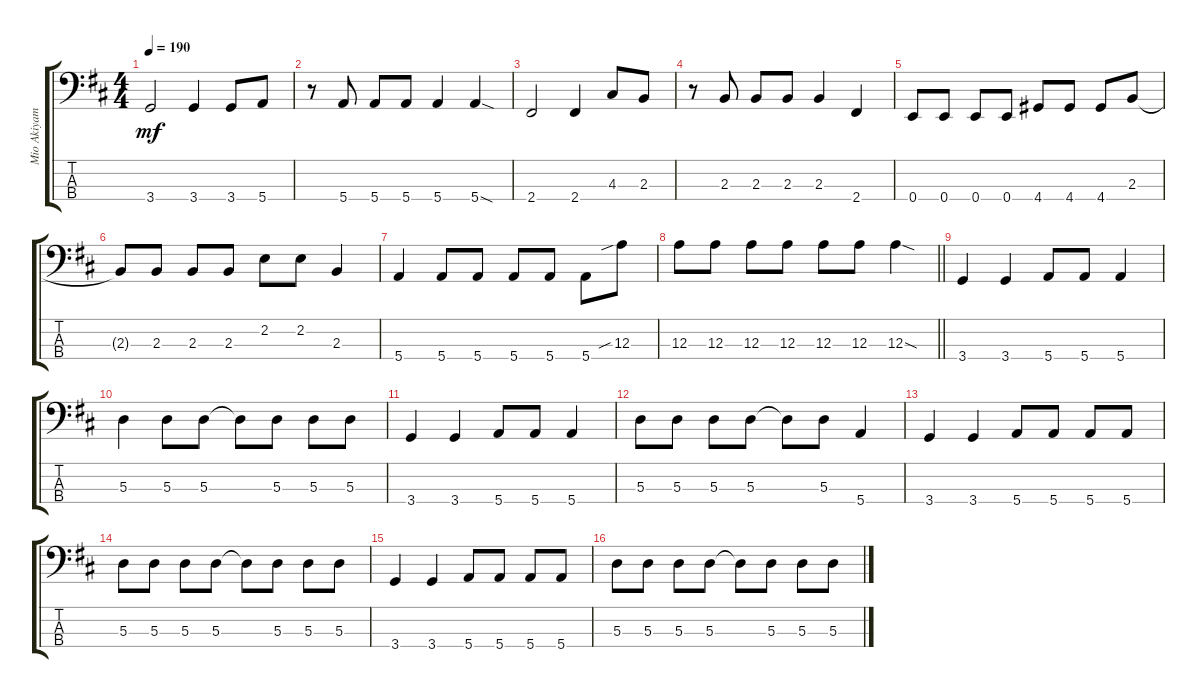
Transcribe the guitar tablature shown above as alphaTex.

\track ("Mio Akiyama" "Mio Akiyam") {instrument electricbassfinger}
\staff {score tabs}
\tuning (G2 D2 A1 E1) {hide}
\ts (4 4)
\section ("" "")
\tempo 190
\clef f4
\ks d
3.4.2{dy mf} 3.4.4 3.4.8 5.4.8 |
r.8 5.4.8 5.4.8 5.4.8 5.4.4 5.4{sod}.4 |
2.4.2 2.4.4 4.3.8 2.3.8 |
r.8 2.3.8 2.3.8 2.3.8 2.3.4 2.4.4 |
0.4.8 0.4.8 0.4.8 0.4.8 4.4.8 4.4.8 4.4.8 2.3.8 |
2.3{t}.8 2.3.8 2.3.8 2.3.8 2.2.8 2.2.8 2.3.4 |
5.4.4 5.4.8 5.4.8 5.4.8 5.4.8 5.4.8 12.3{sib}.8 |
\barLineRight lightlight
12.3.8 12.3.8 12.3.8 12.3.8 12.3.8 12.3.8 12.3{sod}.4 |
\section ("" "")
3.4.4 3.4.4 5.4.8 5.4.8 5.4.4 |
5.3.4 5.3.8 5.3.8 5.3{t}.8 5.3.8 5.3.8 5.3.8 |
3.4.4 3.4.4 5.4.8 5.4.8 5.4.4 |
5.3.8 5.3.8 5.3.8 5.3.8 5.3{t}.8 5.3.8 5.4.4 |
3.4.4 3.4.4 5.4.8 5.4.8 5.4.8 5.4.8 |
5.3.8 5.3.8 5.3.8 5.3.8 5.3{t}.8 5.3.8 5.3.8 5.3.8 |
3.4.4 3.4.4 5.4.8 5.4.8 5.4.8 5.4.8 |
5.3.8 5.3.8 5.3.8 5.3.8 5.3{t}.8 5.3.8 5.3.8 5.3.8
